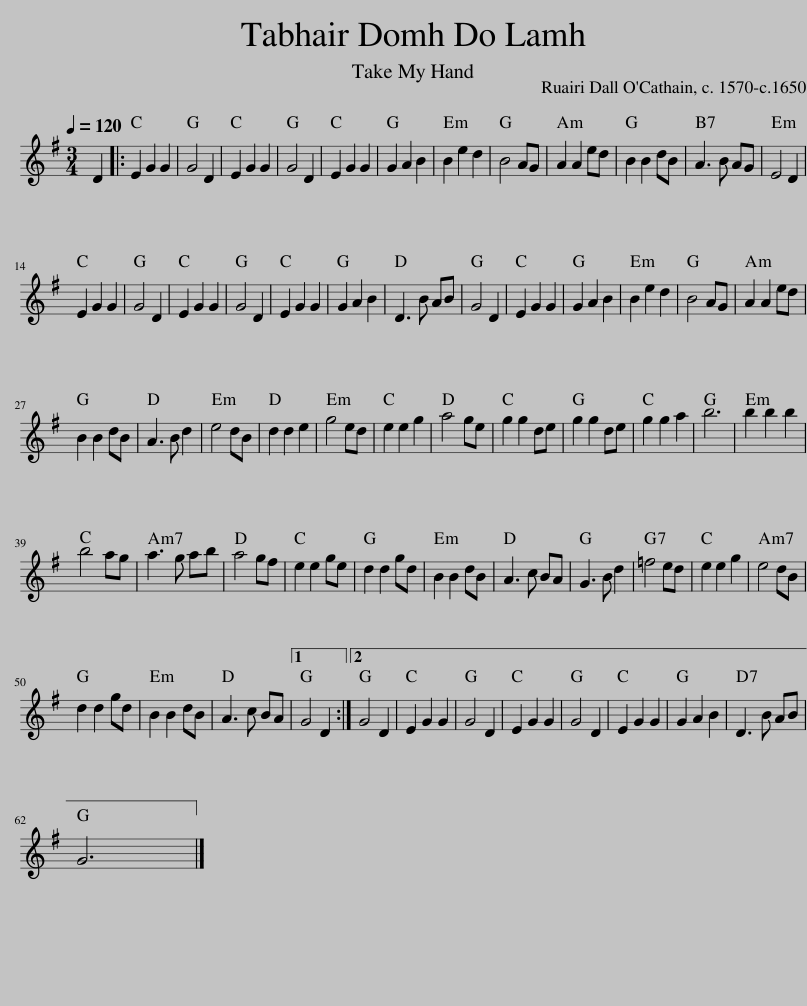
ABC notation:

X:1
L:1/8
Q:1/4=120
M:3/4
I:linebreak $
K:G
V:1 treble
V:1
 D2 |: E2 G2 G2 | G4 D2 | E2 G2 G2 | G4 D2 | %5
 E2 G2 G2 | G2 A2 B2 | B2 e2 d2 | B4 AG | A2 A2 ed | %10
 B2 B2 dB | A3 B AG | E4 D2 |$ E2 G2 G2 | G4 D2 | %15
 E2 G2 G2 | G4 D2 | E2 G2 G2 | G2 A2 B2 | D3 B AB | %20
 G4 D2 | E2 G2 G2 | G2 A2 B2 | B2 e2 d2 | B4 AG | %25
 A2 A2 ed |$ B2 B2 dB | A3 B d2 | e4 dB | d2 d2 e2 | %30
 g4 ed | e2 e2 g2 | a4 ge | g2 g2 de | g2 g2 de | %35
 g2 g2 a2 | b6 | b2 b2 b2 |$ b4 ag | a3 g ab | %40
 a4 gf | e2 e2 ge | d2 d2 gd | B2 B2 dB | A3 c BA | %45
 G3 B d2 | =f4 ed | e2 e2 g2 | e4 dB |$ d2 d2 gd | %50
 B2 B2 dB | A3 c BA |1 G4 D2 :|2 G4 D2 | E2 G2 G2 | %55
 G4 D2 | E2 G2 G2 | G4 D2 | E2 G2 G2 | G2 A2 B2 | %60
 D3 B AB |$ G6 |] %62
